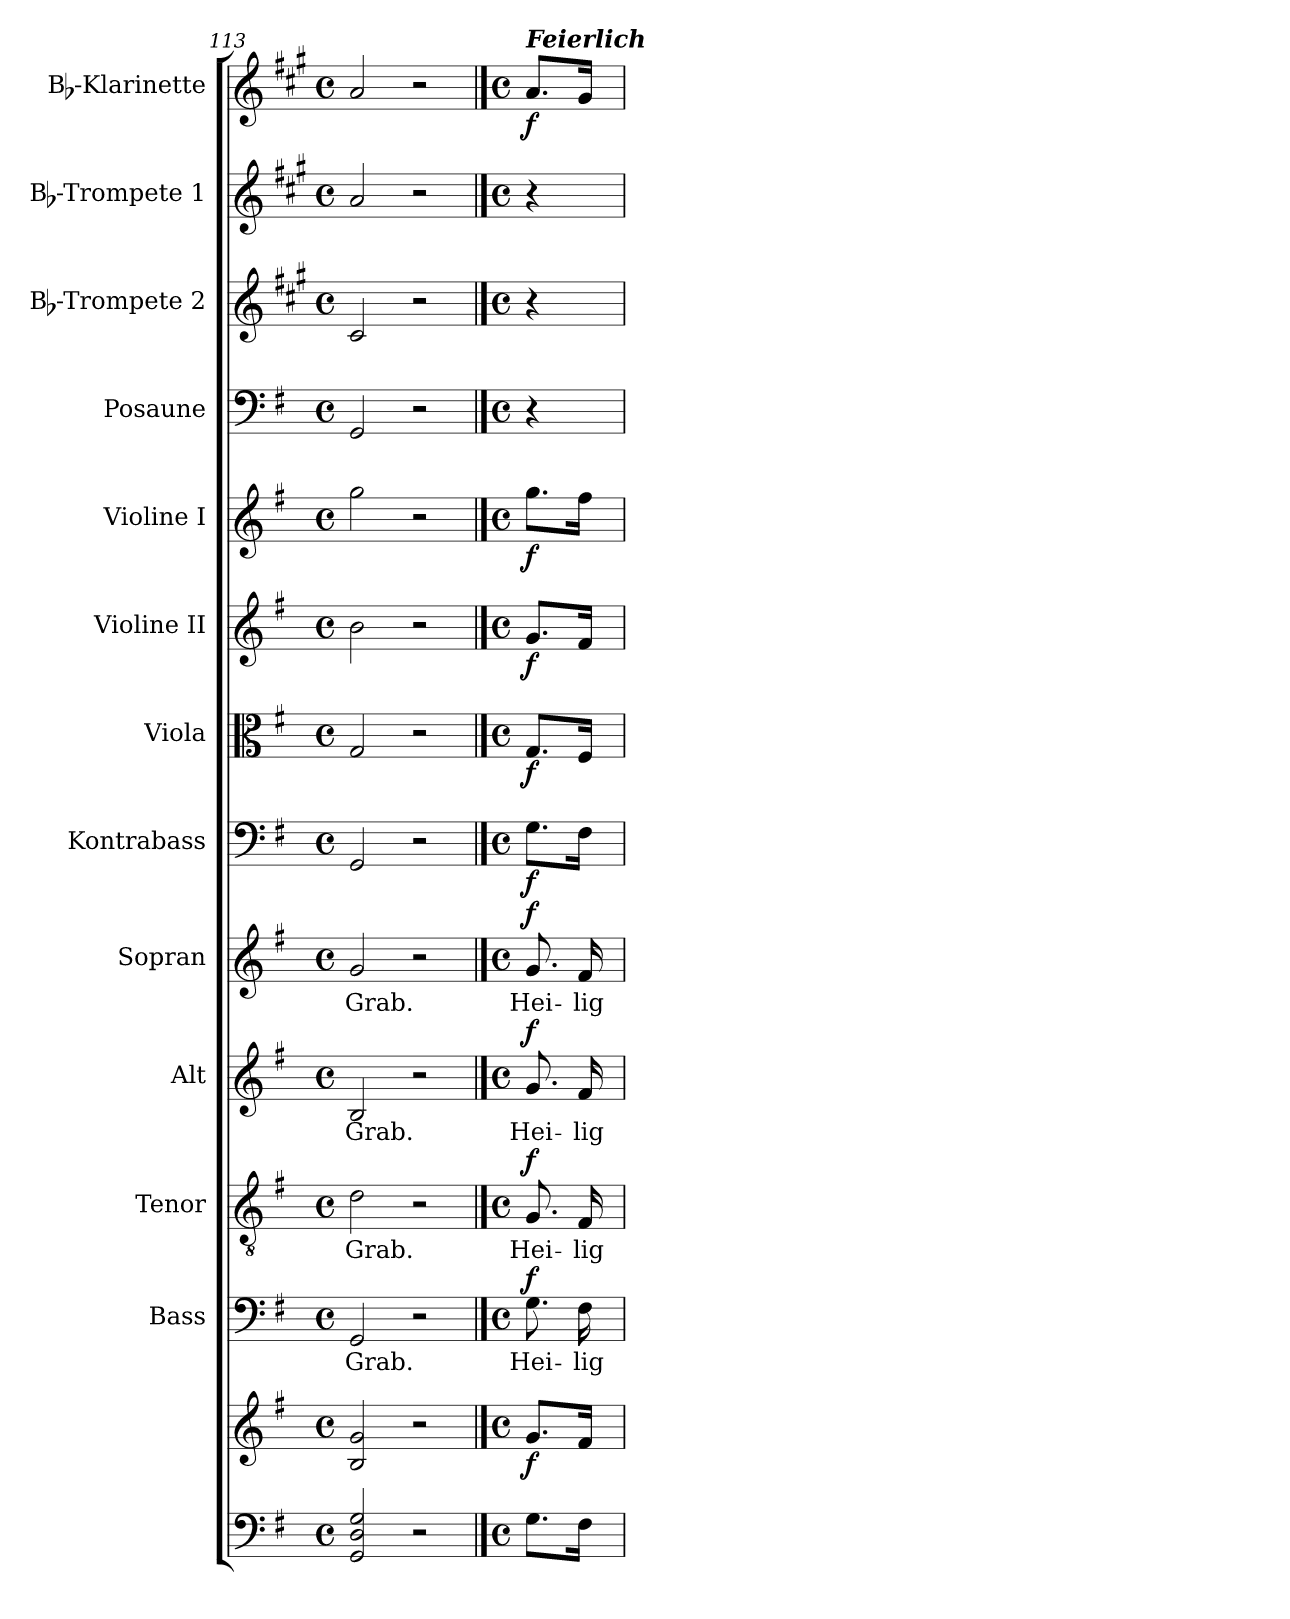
**kern	**kern	**dynam	**kern	**text	**dynam	**kern	**text	**dynam	**kern	**text	**dynam	**kern	**text	**dynam	**kern	**dynam	**kern	**dynam	**kern	**dynam	**kern	**dynam	**kern	**kern	**kern	**kern	**dynam
*part13	*part13	*part13	*part12	*part12	*part12	*part11	*part11	*part11	*part10	*part10	*part10	*part9	*part9	*part9	*part8	*part8	*part7	*part7	*part6	*part6	*part5	*part5	*part4	*part3	*part2	*part1	*part1
*staff14	*staff13	*staff13/14	*staff12	*staff12	*staff12	*staff11	*staff11	*staff11	*staff10	*staff10	*staff10	*staff9	*staff9	*staff9	*staff8	*staff8	*staff7	*staff7	*staff6	*staff6	*staff5	*staff5	*staff4	*staff3	*staff2	*staff1	*staff1
*	*	*	*I"Bass	*	*	*I"Tenor	*	*	*I"Alt	*	*	*I"Sopran	*	*	*I"Kontrabass	*	*I"Viola	*	*I"Violine II	*	*I"Violine I	*	*I"Posaune	*I"Bb-Trompete 2	*I"Bb-Trompete 1	*I"Bb-Klarinette	*
*	*	*	*I'B.	*	*	*I'T.	*	*	*I'A.	*	*	*I'S.	*	*	*I'Kb.	*	*I'Vla.	*	*I'Vl. II	*	*I'Vl. I	*	*I'Pos.	*I'Bb Trp. 2	*I'Bb Trp. 1	*I'Bb Kl.	*
*clefF4	*clefG2	*	*clefF4	*	*	*clefGv2	*	*	*clefG2	*	*	*clefG2	*	*	*clefF4	*	*clefC3	*	*clefG2	*	*clefG2	*	*clefF4	*clefG2	*clefG2	*clefG2	*
*	*	*	*	*	*	*	*	*	*	*	*	*	*	*	*ITrd7c12	*	*	*	*	*	*	*	*	*ITrd1c2	*ITrd1c2	*ITrd1c2	*
*k[f#]	*k[f#]	*	*k[f#]	*	*	*k[f#]	*	*	*k[f#]	*	*	*k[f#]	*	*	*k[f#]	*	*k[f#]	*	*k[f#]	*	*k[f#]	*	*k[f#]	*k[f#]	*k[f#]	*k[f#]	*
*G:	*G:	*	*G:	*	*	*G:	*	*	*G:	*	*	*G:	*	*	*G:	*	*G:	*	*G:	*	*G:	*	*G:	*G:	*G:	*G:	*
*M4/4	*M4/4	*	*M4/4	*	*	*M4/4	*	*	*M4/4	*	*	*M4/4	*	*	*M4/4	*	*M4/4	*	*M4/4	*	*M4/4	*	*M4/4	*M4/4	*M4/4	*M4/4	*
*met(c)	*met(c)	*	*met(c)	*	*	*met(c)	*	*	*met(c)	*	*	*met(c)	*	*	*met(c)	*	*met(c)	*	*met(c)	*	*met(c)	*	*met(c)	*met(c)	*met(c)	*met(c)	*
=113	=113	=113	=113	=113	=113	=113	=113	=113	=113	=113	=113	=113	=113	=113	=113	=113	=113	=113	=113	=113	=113	=113	=113	=113	=113	=113	=113
!	!	!	!	!LO:LY:b	!	!	!LO:LY:b	!	!	!LO:LY:b	!	!	!LO:LY:b	!	!	!	!	!	!	!	!	!	!	!	!	!	!
2GG/ 2D/ 2G/	2B/ 2g/	.	2GG/	Grab.	.	2d\	Grab.	.	2B/	Grab.	.	2g/	Grab.	.	2GGG/	.	2G/	.	2b\	.	2gg\	.	2GG/	2B/	2g/	2g/	.
2r	2r	.	2r	.	.	2r	.	.	2r	.	.	2r	.	.	2r	.	2r	.	2r	.	2r	.	2r	2r	2r	2r	.
!!LO:PB:g=z
==114	==114	==114	==114	==114	==114	==114	==114	==114	==114	==114	==114	==114	==114	==114	==114	==114	==114	==114	==114	==114	==114	==114	==114	==114	==114	==114	==114
*M4/4	*M4/4	*	*M4/4	*	*	*M4/4	*	*	*M4/4	*	*	*M4/4	*	*	*M4/4	*	*M4/4	*	*M4/4	*	*M4/4	*	*M4/4	*M4/4	*M4/4	*M4/4	*
*met(c)	*met(c)	*	*met(c)	*	*	*met(c)	*	*	*met(c)	*	*	*met(c)	*	*	*met(c)	*	*met(c)	*	*met(c)	*	*met(c)	*	*met(c)	*met(c)	*met(c)	*met(c)	*
!	!	!	!	!	!	!	!	!	!	!	!	!	!	!	!	!	!	!	!	!	!	!	!	!	!	!LO:TX:a:Bi:t=Feierlich	!
!	!	!LO:DY:b	!	!LO:LY:b	!LO:DY:a	!	!LO:LY:b	!LO:DY:a	!	!LO:LY:b	!LO:DY:a	!	!LO:LY:b	!LO:DY:a	!	!LO:DY:b	!	!LO:DY:b	!	!LO:DY:b	!	!LO:DY:b	!	!	!	!	!LO:DY:b
8.G\L	8.g/L	f	8.G\	Hei-	f	8.G/	Hei-	f	8.g/	Hei-	f	8.g/	Hei-	f	8.GG\L	f	8.G/L	f	8.g/L	f	8.gg\L	f	4r	4r	4r	8.g/L	f
!	!	!	!	!LO:LY:b	!	!	!LO:LY:b	!	!	!LO:LY:b	!	!	!LO:LY:b	!	!	!	!	!	!	!	!	!	!	!	!	!	!
16F#\Jk	16f#/Jk	.	16F#\	-lig	.	16F#/	-lig	.	16f#/	-lig	.	16f#/	-lig	.	16FF#\Jk	.	16F#/Jk	.	16f#/Jk	.	16ff#\Jk	.	.	.	.	16f#/Jk	.
=	=	=	=	=	=	=	=	=	=	=	=	=	=	=	=	=	=	=	=	=	=	=	=	=	=	=	=
*-	*-	*-	*-	*-	*-	*-	*-	*-	*-	*-	*-	*-	*-	*-	*-	*-	*-	*-	*-	*-	*-	*-	*-	*-	*-	*-	*-
